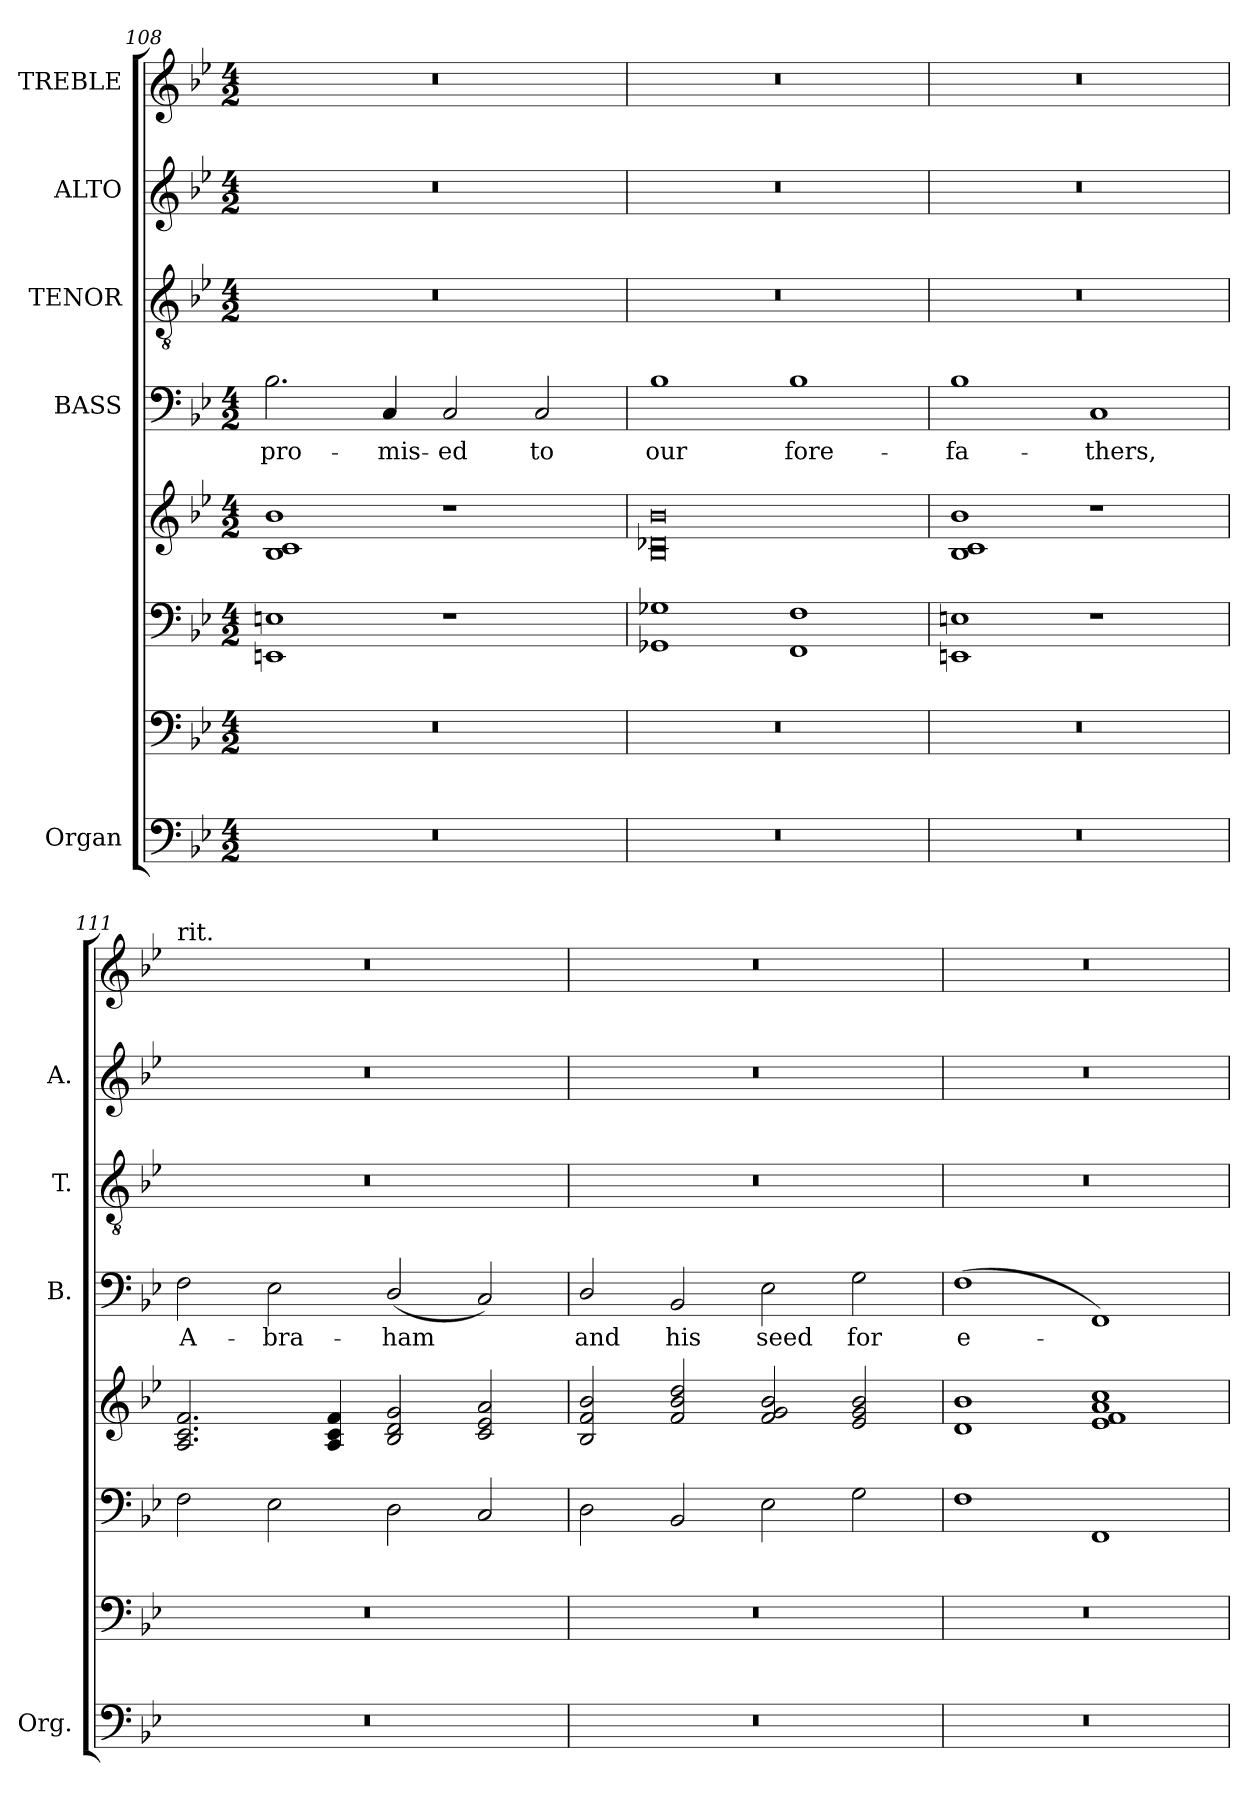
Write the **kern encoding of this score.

**kern	**kern	**kern	**kern	**kern	**text	**kern	**kern	**kern
*part5	*part5	*part5	*part5	*part4	*part4	*part3	*part2	*part1
*staff8	*staff7	*staff6	*staff5	*staff4	*staff4	*staff3	*staff2	*staff1
*I"Organ	*	*	*	*I"BASS	*	*I"TENOR	*I"ALTO	*I"TREBLE
*I'Org.	*	*	*	*I'B.	*	*I'T.	*I'A.	*
*clefF4	*clefF4	*clefF4	*clefG2	*clefF4	*	*clefGv2	*clefG2	*clefG2
*	*	*	*	*	*	*ITrd7c12	*	*
*k[b-e-]	*k[b-e-]	*k[b-e-]	*k[b-e-]	*k[b-e-]	*	*k[b-e-]	*k[b-e-]	*k[b-e-]
*B-:	*B-:	*B-:	*B-:	*B-:	*	*B-:	*B-:	*B-:
*M4/2	*M4/2	*M4/2	*M4/2	*M4/2	*	*M4/2	*M4/2	*M4/2
=108	=108	=108	=108	=108	=108	=108	=108	=108
!LO:N:vis=1	!LO:N:vis=1	!	!	!	!	!	!	!
!	!	!	!	!	!LO:LY:b:color=#000000	!LO:N:vis=1	!LO:N:vis=1	!LO:N:vis=1
0r	0r	1EEni 1Eni	1B-i 1ci 1b-i	2.B-i\	pro-	0r	0r	0r
!	!	!	!	!	!LO:LY:b:color=#000000	!	!	!
.	.	.	.	4Ci/	-mis-	.	.	.
!	!	!	!	!	!LO:LY:b:color=#000000	!	!	!
.	.	1r	1r	2Ci/	-ed	.	.	.
!	!	!	!	!	!LO:LY:b:color=#000000	!	!	!
.	.	.	.	2Ci/	to	.	.	.
=109	=109	=109	=109	=109	=109	=109	=109	=109
!LO:N:vis=1	!LO:N:vis=1	!	!	!	!	!	!	!
!	!	!	!	!	!LO:LY:b:color=#000000	!LO:N:vis=1	!LO:N:vis=1	!LO:N:vis=1
0r	0r	1GG-Xi 1G-Xi	0B-i 0d-Xi 0b-i	1B-i	our	0r	0r	0r
!	!	!	!	!	!LO:LY:b:color=#000000	!	!	!
.	.	1FFi 1Fi	.	1B-i	fore-	.	.	.
!!LO:PB:g=z
=110	=110	=110	=110	=110	=110	=110	=110	=110
!LO:N:vis=1	!LO:N:vis=1	!	!	!	!	!	!	!
!	!	!	!	!	!LO:LY:b:color=#000000	!LO:N:vis=1	!LO:N:vis=1	!LO:N:vis=1
0r	0r	1EEni 1Eni	1B-i 1ci 1b-i	1B-i	-fa-	0r	0r	0r
!	!	!	!	!	!LO:LY:b:color=#000000	!	!	!
.	.	1r	1r	1Ci	-thers,	.	.	.
=111	=111	=111	=111	=111	=111	=111	=111	=111
!LO:N:vis=1	!LO:N:vis=1	!	!	!	!	!	!	!
!	!	!	!	!	!	!	!	!LO:TX:t=rit.
!	!	!	!	!	!LO:LY:b:color=#000000	!LO:N:vis=1	!LO:N:vis=1	!LO:N:vis=1
0r	0r	2Fi\	2.Ai/ 2.ci 2.fi	2Fi\	A-	0r	0r	0r
!	!	!	!	!	!LO:LY:b:color=#000000	!	!	!
.	.	2E-i\	.	2E-i\	-bra-	.	.	.
.	.	.	4Ai/ 4ci 4fi	.	.	.	.	.
!	!	!	!	!	!LO:LY:b:color=#000000	!	!	!
.	.	2Di\	2B-i/ 2di 2gi	(2Di/	-ham	.	.	.
.	.	2Ci/	2ci/ 2e-i 2ai	2Ci/)	.	.	.	.
=112	=112	=112	=112	=112	=112	=112	=112	=112
!LO:N:vis=1	!LO:N:vis=1	!	!	!	!	!	!	!
!	!	!	!	!	!LO:LY:b:color=#000000	!LO:N:vis=1	!LO:N:vis=1	!LO:N:vis=1
0r	0r	2Di\	2B-i/ 2fi 2b-i	2Di/	and	0r	0r	0r
!	!	!	!	!	!LO:LY:b:color=#000000	!	!	!
.	.	2BB-i/	2fi/ 2b-i 2ddi	2BB-i/	his	.	.	.
!	!	!	!	!	!LO:LY:b:color=#000000	!	!	!
.	.	2E-i\	2fi/ 2gi 2b-i	2E-i\	seed	.	.	.
!	!	!	!	!	!LO:LY:b:color=#000000	!	!	!
.	.	2Gi\	2e-i/ 2gi 2b-i	2Gi\	for	.	.	.
=113	=113	=113	=113	=113	=113	=113	=113	=113
!LO:N:vis=1	!LO:N:vis=1	!	!	!	!	!	!	!
!	!	!	!	!	!LO:LY:b:color=#000000	!LO:N:vis=1	!LO:N:vis=1	!LO:N:vis=1
0r	0r	1Fi	1di 1b-i	(1Fi	e-	0r	0r	0r
.	.	1FFi	1e-i 1fi 1ai 1cci	1FFi)	.	.	.	.
=	=	=	=	=	=	=	=	=
*-	*-	*-	*-	*-	*-	*-	*-	*-
